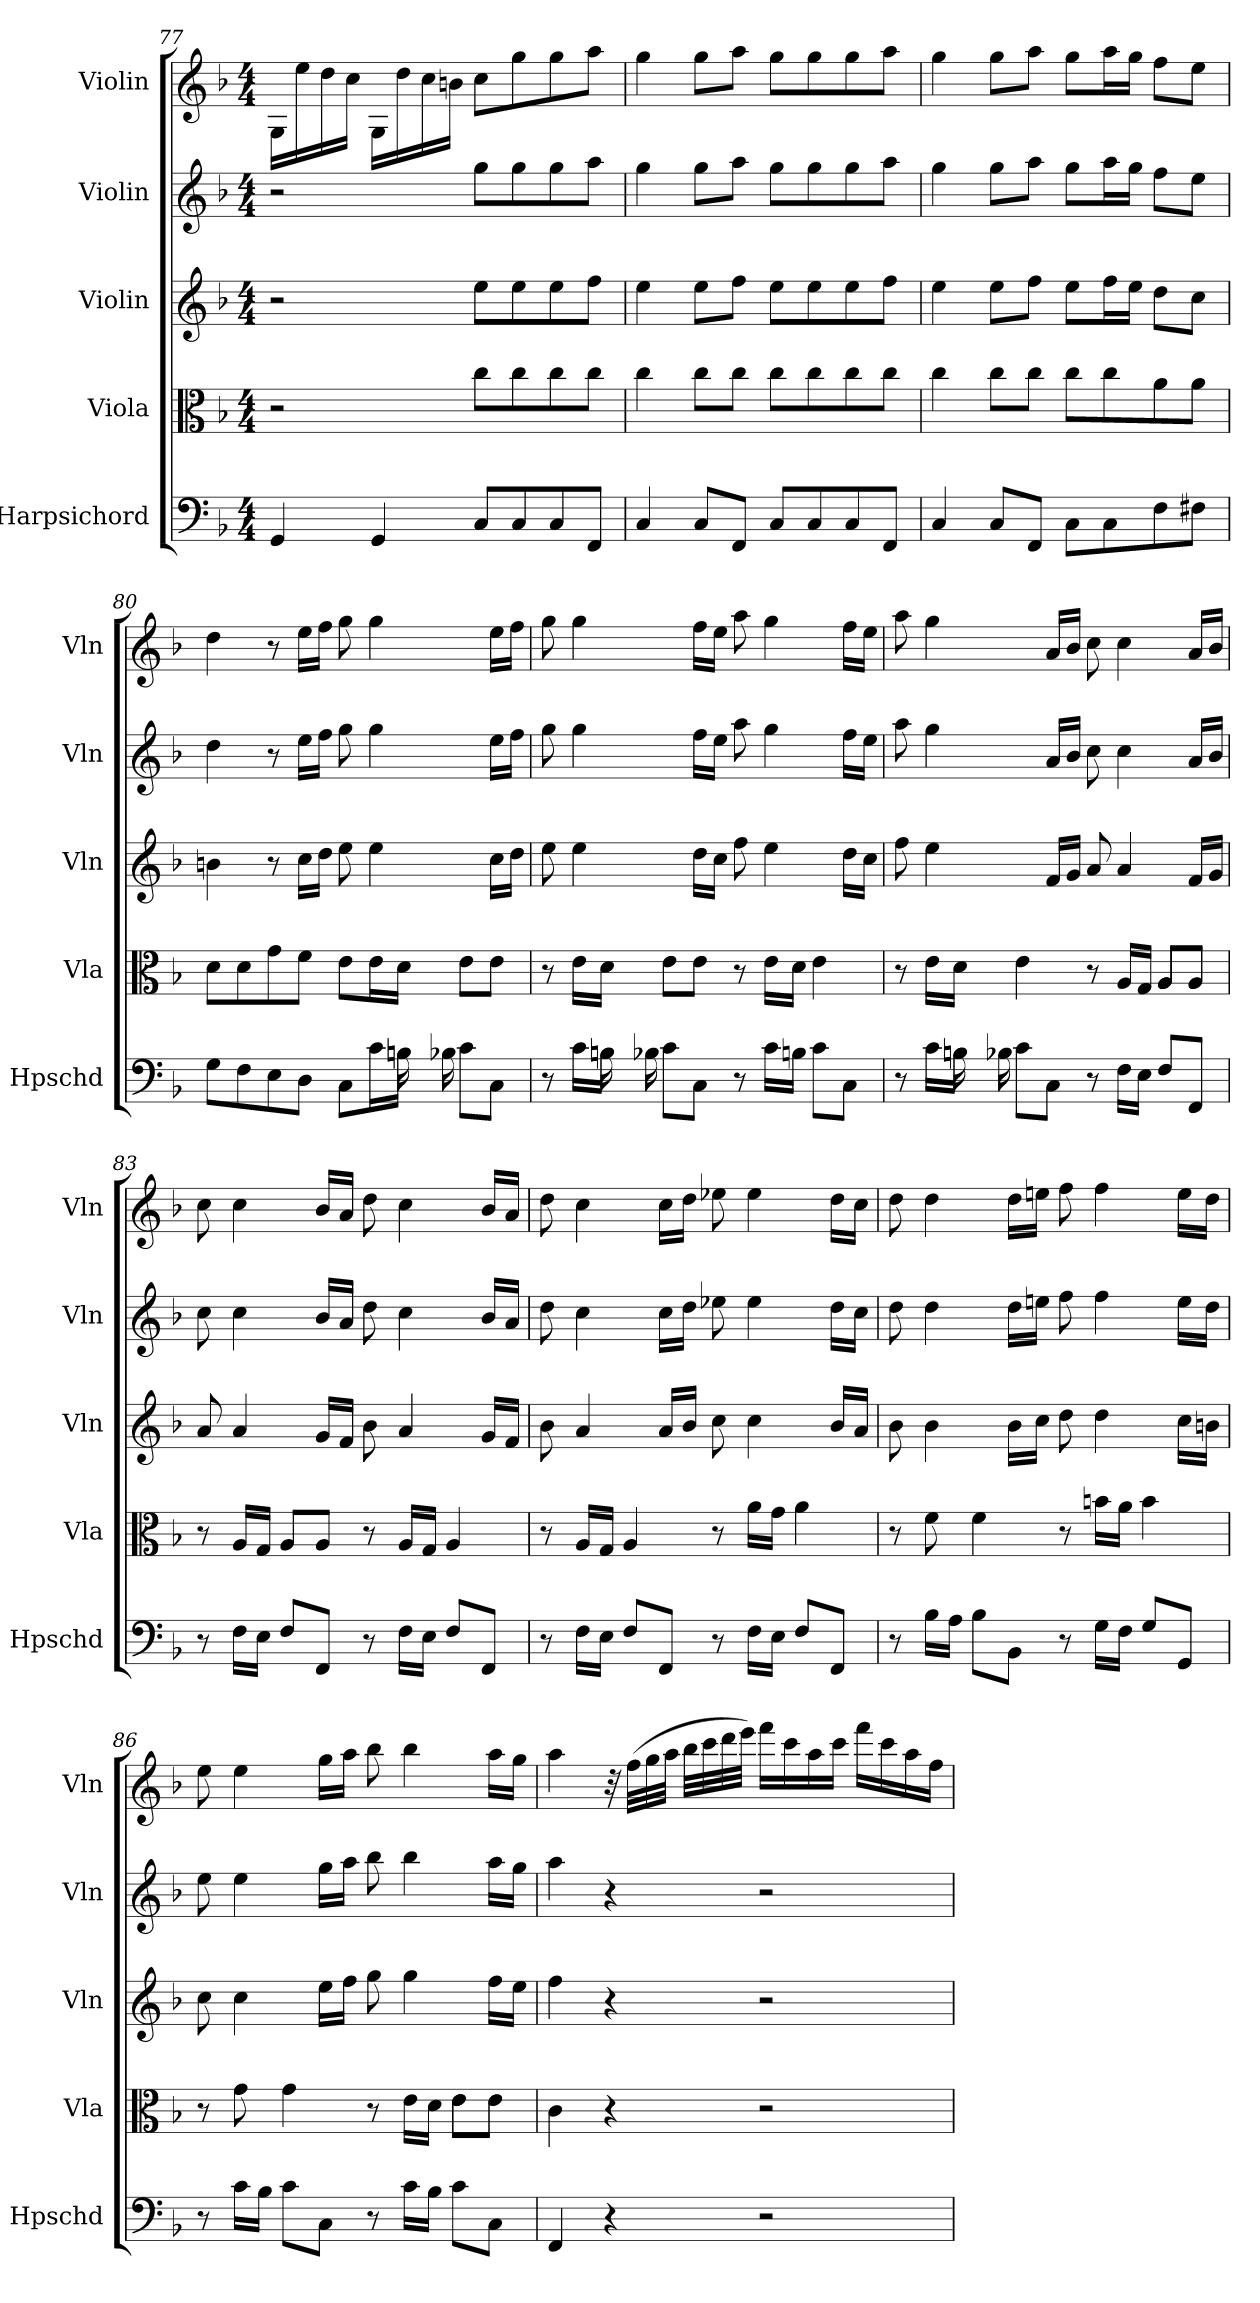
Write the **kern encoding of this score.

**kern	**kern	**kern	**kern	**kern
*part5	*part4	*part3	*part2	*part1
*staff5	*staff4	*staff3	*staff2	*staff1
*I"Harpsichord	*I"Viola	*I"Violin	*I"Violin	*I"Violin
*I'Hpschd	*I'Vla	*I'Vln	*I'Vln	*I'Vln
*clefF4	*clefC3	*clefG2	*clefG2	*clefG2
*k[b-]	*k[b-]	*k[b-]	*k[b-]	*k[b-]
*F:	*F:	*F:	*F:	*F:
*M4/4	*M4/4	*M4/4	*M4/4	*M4/4
=77	=77	=77	=77	=77
4GG/	2r	2r	2r	16G/LL
.	.	.	.	16ee\
.	.	.	.	16dd\
.	.	.	.	16cc\JJ
4GG/	.	.	.	16G/LL
.	.	.	.	16dd\
.	.	.	.	16cc\
.	.	.	.	16bn\JJ
8C/L	8cc\L	8ee\L	8gg\L	8cc\L
8C/	8cc\	8ee\	8gg\	8gg\
8C/	8cc\	8ee\	8gg\	8gg\
8FF/J	8cc\J	8ff\J	8aa\J	8aa\J
=78	=78	=78	=78	=78
4C/	4cc\	4ee\	4gg\	4gg\
8C/L	8cc\L	8ee\L	8gg\L	8gg\L
8FF/J	8cc\J	8ff\J	8aa\J	8aa\J
8C/L	8cc\L	8ee\L	8gg\L	8gg\L
8C/	8cc\	8ee\	8gg\	8gg\
8C/	8cc\	8ee\	8gg\	8gg\
8FF/J	8cc\J	8ff\J	8aa\J	8aa\J
=79	=79	=79	=79	=79
4C/	4cc\	4ee\	4gg\	4gg\
8C/L	8cc\L	8ee\L	8gg\L	8gg\L
8FF/J	8cc\J	8ff\J	8aa\J	8aa\J
8C\L	8cc\L	8ee\L	8gg\L	8gg\L
8C\	8cc\	16ff\L	16aa\L	16aa\L
.	.	16ee\JJ	16gg\JJ	16gg\JJ
8F\	8a\	8dd\L	8ff\L	8ff\L
8F#X\J	8a\J	8cc\J	8ee\J	8ee\J
=80	=80	=80	=80	=80
*^	*	*	*	*
*	*^	*	*	*	*
8G\L	2ryy	2ryy	8d\L	4bn\	4dd\	4dd\
8F\	.	.	8d\	.	.	.
8E\	.	.	8g\	8r	8r	8r
8D\J	.	.	8f\J	16cc\LL	16ee\LL	16ee\LL
.	.	.	.	16dd\JJ	16ff\JJ	16ff\JJ
8C\L	8.ryy	8.ryy	8e\L	8ee\	8gg\	8gg\
16c\L	.	.	16e\L	4ee\	4gg\	4gg\
16Bn\JJ	16Bn\	16B-X\	16d\JJ	.	.	.
8c\L	4ryy	4ryy	8e\L	.	.	.
8C\J	.	.	8e\J	16cc\LL	16ee\LL	16ee\LL
.	.	.	.	16dd\JJ	16ff\JJ	16ff\JJ
=81	=81	=81	=81	=81	=81	=81
8r	8.ryy	8.ryy	8r	8ee\	8gg\	8gg\
16c\LL	.	.	16e\LL	4ee\	4gg\	4gg\
16Bn\JJ	16Bn\	16B-X\	16d\JJ	.	.	.
8c\L	2.ryy	2.ryy	8e\L	.	.	.
8C\J	.	.	8e\J	16dd\LL	16ff\LL	16ff\LL
.	.	.	.	16cc\JJ	16ee\JJ	16ee\JJ
8r	.	.	8r	8ff\	8aa\	8aa\
16c\LL	.	.	16e\LL	4ee\	4gg\	4gg\
16Bn\JJ	.	.	16d\JJ	.	.	.
8c\L	.	.	4e\	.	.	.
8C\J	.	.	.	16dd\LL	16ff\LL	16ff\LL
.	.	.	.	16cc\JJ	16ee\JJ	16ee\JJ
=82	=82	=82	=82	=82	=82	=82
*	*	*	*^	*	*	*
*	*	*	*	*^	*	*	*
8r	8.ryy	8.ryy	8r	2.ryy	2.ryy	8ff\	8aa\	8aa\
16c\LL	.	.	16e\LL	.	.	4ee\	4gg\	4gg\
16Bn\JJ	16Bn\	16B-X\	16d\JJ	.	.	.	.	.
8c\L	2.ryy	2.ryy	4e\	.	.	.	.	.
8C\J	.	.	.	.	.	16f/LL	16a/LL	16a/LL
.	.	.	.	.	.	16g/JJ	16b-/JJ	16b-/JJ
8r	.	.	8r	.	.	8a/	8cc\	8cc\
16F\LL	.	.	16A/LL	.	.	4a/	4cc\	4cc\
16E\JJ	.	.	16G/JJ	.	.	.	.	.
8F/L	.	.	8A/L	8A/L	4A/	.	.	.
8FF/J	.	.	8A/J	8A/J	.	16f/LL	16a/LL	16a/LL
.	.	.	.	.	.	16g/JJ	16b-/JJ	16b-/JJ
*v	*v	*v	*	*	*	*	*	*
*	*v	*v	*v	*	*	*
=83	=83	=83	=83	=83
8r	8r	8a/	8cc\	8cc\
16F\LL	16A/LL	4a/	4cc\	4cc\
16E\JJ	16G/JJ	.	.	.
8F/L	8A/L	.	.	.
8FF/J	8A/J	16g/LL	16b-/LL	16b-/LL
.	.	16f/JJ	16a/JJ	16a/JJ
8r	8r	8b-\	8dd\	8dd\
16F\LL	16A/LL	4a/	4cc\	4cc\
16E\JJ	16G/JJ	.	.	.
8F/L	4A/	.	.	.
8FF/J	.	16g/LL	16b-/LL	16b-/LL
.	.	16f/JJ	16a/JJ	16a/JJ
=84	=84	=84	=84	=84
8r	8r	8b-\	8dd\	8dd\
16F\LL	16A/LL	4a/	4cc\	4cc\
16E\JJ	16G/JJ	.	.	.
8F/L	4A/	.	.	.
8FF/J	.	16a/LL	16cc\LL	16cc\LL
.	.	16b-/JJ	16dd\JJ	16dd\JJ
8r	8r	8cc\	8ee-X\	8ee-X\
16F\LL	16a\LL	4cc\	4ee-\	4ee-\
16E\JJ	16g\JJ	.	.	.
8F/L	4a\	.	.	.
8FF/J	.	16b-/LL	16dd\LL	16dd\LL
.	.	16a/JJ	16cc\JJ	16cc\JJ
=85	=85	=85	=85	=85
8r	8r	8b-\	8dd\	8dd\
16B-\LL	8f\	4b-\	4dd\	4dd\
16A\JJ	.	.	.	.
8B-\L	4f\	.	.	.
8BB-\J	.	16b-\LL	16dd\LL	16dd\LL
.	.	16cc\JJ	16een\JJ	16een\JJ
8r	8r	8dd\	8ff\	8ff\
16G\LL	16bn\LL	4dd\	4ff\	4ff\
16F\JJ	16a\JJ	.	.	.
8G/L	4b\	.	.	.
8GG/J	.	16cc\LL	16ee\LL	16ee\LL
.	.	16bn\JJ	16dd\JJ	16dd\JJ
=86	=86	=86	=86	=86
*	*^	*	*	*
*	*	*^	*	*	*
8r	8r	2.ryy	2.ryy	8cc\	8ee\	8ee\
16c\LL	8g\	.	.	4cc\	4ee\	4ee\
16B-\JJ	.	.	.	.	.	.
8c\L	4g\	.	.	.	.	.
8C\J	.	.	.	16ee\LL	16gg\LL	16gg\LL
.	.	.	.	16ff\JJ	16aa\JJ	16aa\JJ
8r	8r	.	.	8gg\	8bb-\	8bb-\
16c\LL	16e\LL	.	.	4gg\	4bb-\	4bb-\
16B-\JJ	16d\JJ	.	.	.	.	.
8c\L	8e\L	8e\L	4e\	.	.	.
8C\J	8e\J	8e\J	.	16ff\LL	16aa\LL	16aa\LL
.	.	.	.	16ee\JJ	16gg\JJ	16gg\JJ
*	*v	*v	*v	*	*	*
=87	=87	=87	=87	=87
4FF/	4c\	4ff\	4aa\	4aa\
4r	4r	4r	4r	32r
.	.	.	.	(32ff\LLL
.	.	.	.	32gg\
.	.	.	.	32aa\JJJ
.	.	.	.	32bb-\LLL
.	.	.	.	32ccc\
.	.	.	.	32ddd\
.	.	.	.	32eee\JJJ)
2r	2r	2r	2r	16fff\LL
.	.	.	.	16ccc\
.	.	.	.	16aa\
.	.	.	.	16ccc\JJ
.	.	.	.	16fff\LL
.	.	.	.	16ccc\
.	.	.	.	16aa\
.	.	.	.	16ff\JJ
=	=	=	=	=
*-	*-	*-	*-	*-
